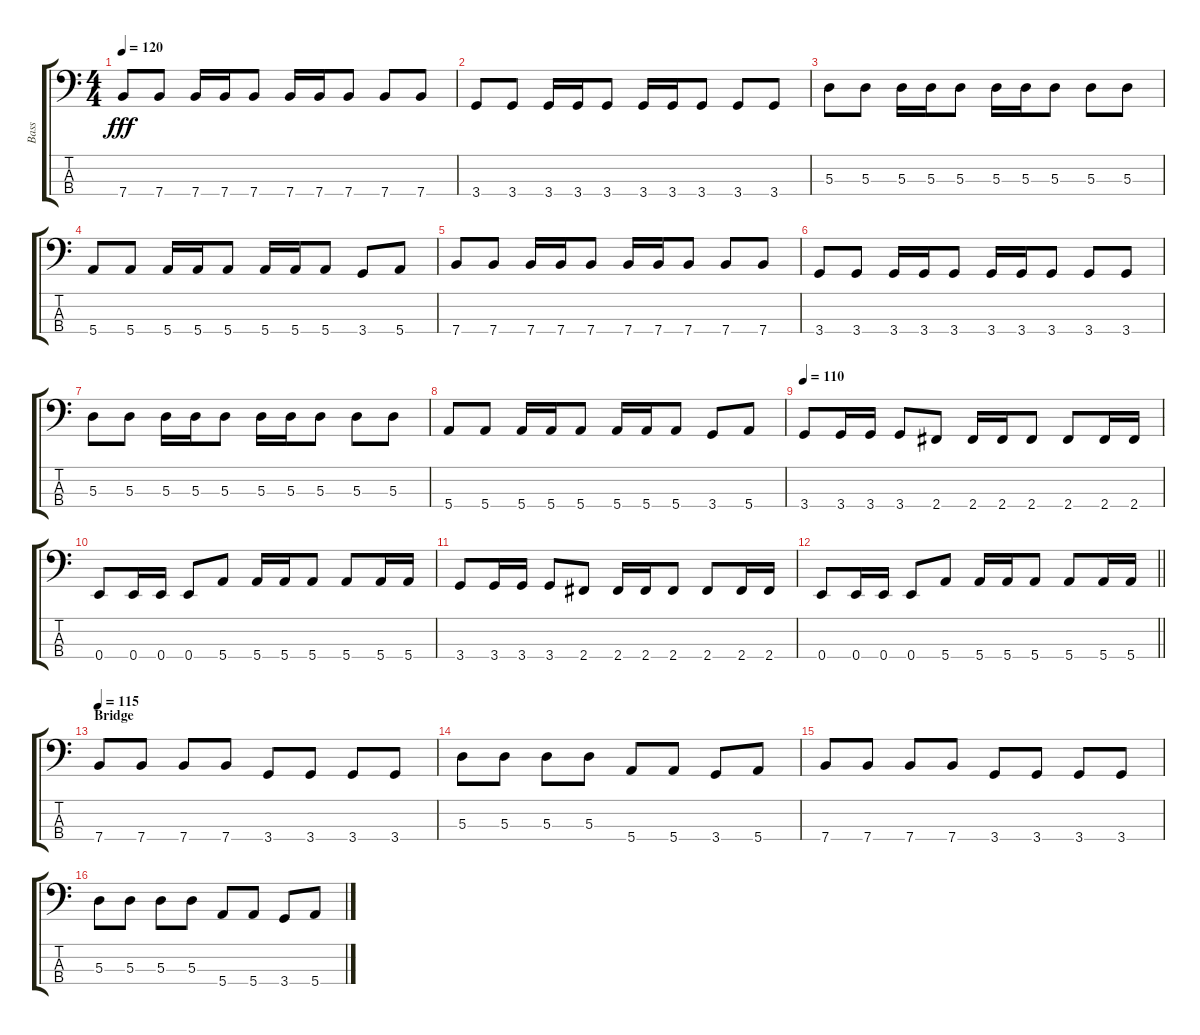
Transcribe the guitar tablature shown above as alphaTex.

\track ("Bass" "Bass") {instrument electricbassfinger}
\staff {score tabs}
\tuning (G2 D2 A1 E1) {hide}
\ts (4 4)
\tempo 120
\clef f4
\ks c
7.4.8{dy fff} 7.4.8 7.4.16 7.4.16 7.4.8 7.4.16 7.4.16 7.4.8 7.4.8 7.4.8 |
3.4.8 3.4.8 3.4.16 3.4.16 3.4.8 3.4.16 3.4.16 3.4.8 3.4.8 3.4.8 |
5.3.8 5.3.8 5.3.16 5.3.16 5.3.8 5.3.16 5.3.16 5.3.8 5.3.8 5.3.8 |
5.4.8 5.4.8 5.4.16 5.4.16 5.4.8 5.4.16 5.4.16 5.4.8 3.4.8 5.4.8 |
7.4.8 7.4.8 7.4.16 7.4.16 7.4.8 7.4.16 7.4.16 7.4.8 7.4.8 7.4.8 |
3.4.8 3.4.8 3.4.16 3.4.16 3.4.8 3.4.16 3.4.16 3.4.8 3.4.8 3.4.8 |
5.3.8 5.3.8 5.3.16 5.3.16 5.3.8 5.3.16 5.3.16 5.3.8 5.3.8 5.3.8 |
5.4.8 5.4.8 5.4.16 5.4.16 5.4.8 5.4.16 5.4.16 5.4.8 3.4.8 5.4.8 |
\tempo 110
3.4.8 3.4.16 3.4.16 3.4.8 2.4.8 2.4.16 2.4.16 2.4.8 2.4.8 2.4.16 2.4.16 |
0.4.8 0.4.16 0.4.16 0.4.8 5.4.8 5.4.16 5.4.16 5.4.8 5.4.8 5.4.16 5.4.16 |
3.4.8 3.4.16 3.4.16 3.4.8 2.4.8 2.4.16 2.4.16 2.4.8 2.4.8 2.4.16 2.4.16 |
\barLineRight lightlight
0.4.8 0.4.16 0.4.16 0.4.8 5.4.8 5.4.16 5.4.16 5.4.8 5.4.8 5.4.16 5.4.16 |
\section ("" "Bridge")
\tempo 115
7.4.8 7.4.8 7.4.8 7.4.8 3.4.8 3.4.8 3.4.8 3.4.8 |
5.3.8 5.3.8 5.3.8 5.3.8 5.4.8 5.4.8 3.4.8 5.4.8 |
7.4.8 7.4.8 7.4.8 7.4.8 3.4.8 3.4.8 3.4.8 3.4.8 |
5.3.8 5.3.8 5.3.8 5.3.8 5.4.8 5.4.8 3.4.8 5.4.8
